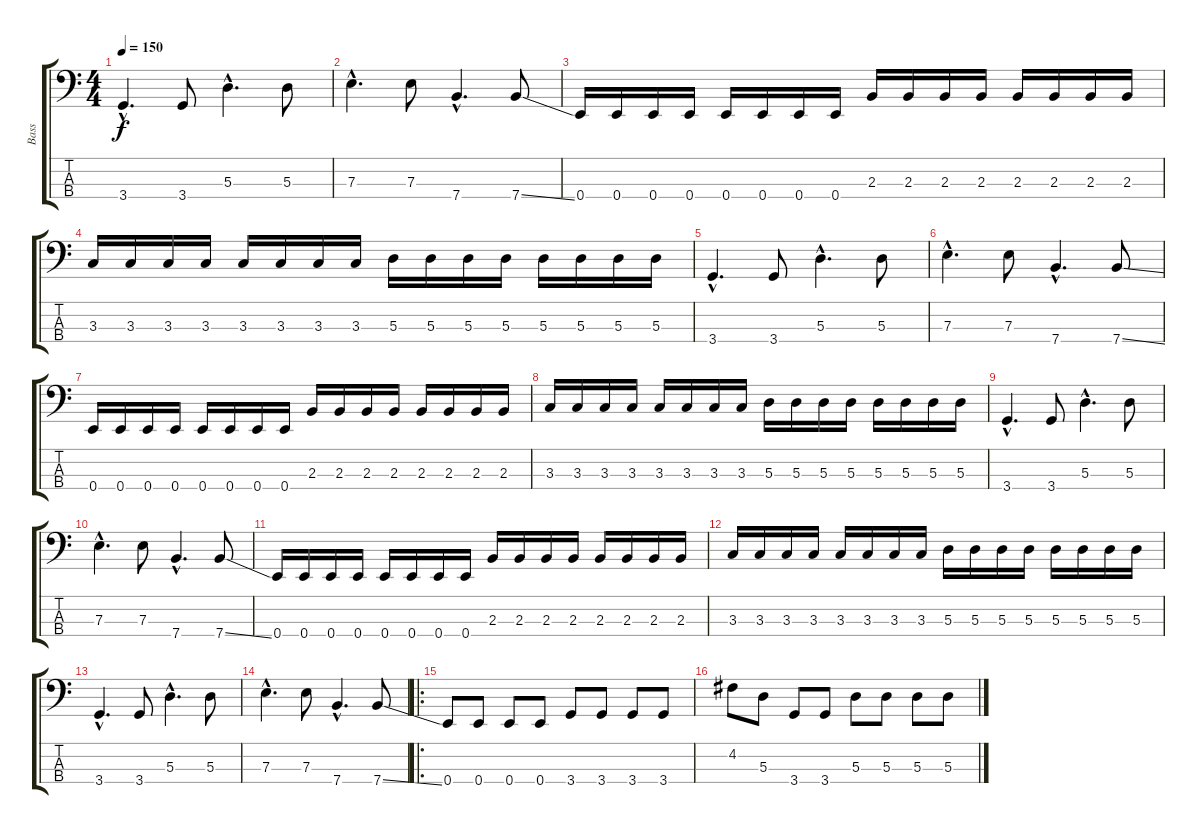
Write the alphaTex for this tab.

\track ("Bass" "Bass") {instrument electricbasspick}
\staff {score tabs}
\tuning (G2 D2 A1 E1) {hide}
\ts (4 4)
\tempo 150
\clef f4
\ks c
3.4{hac}.4{d dy f} 3.4.8 5.3{hac}.4{d} 5.3.8 |
7.3{hac}.4{d} 7.3.8 7.4{hac}.4{d} 7.4{ss}.8 |
0.4.16 0.4.16 0.4.16 0.4.16 0.4.16 0.4.16 0.4.16 0.4.16 2.3.16 2.3.16 2.3.16 2.3.16 2.3.16 2.3.16 2.3.16 2.3.16 |
3.3.16 3.3.16 3.3.16 3.3.16 3.3.16 3.3.16 3.3.16 3.3.16 5.3.16 5.3.16 5.3.16 5.3.16 5.3.16 5.3.16 5.3.16 5.3.16 |
3.4{hac}.4{d} 3.4.8 5.3{hac}.4{d} 5.3.8 |
7.3{hac}.4{d} 7.3.8 7.4{hac}.4{d} 7.4{ss}.8 |
0.4.16 0.4.16 0.4.16 0.4.16 0.4.16 0.4.16 0.4.16 0.4.16 2.3.16 2.3.16 2.3.16 2.3.16 2.3.16 2.3.16 2.3.16 2.3.16 |
3.3.16 3.3.16 3.3.16 3.3.16 3.3.16 3.3.16 3.3.16 3.3.16 5.3.16 5.3.16 5.3.16 5.3.16 5.3.16 5.3.16 5.3.16 5.3.16 |
3.4{hac}.4{d} 3.4.8 5.3{hac}.4{d} 5.3.8 |
7.3{hac}.4{d} 7.3.8 7.4{hac}.4{d} 7.4{ss}.8 |
0.4.16 0.4.16 0.4.16 0.4.16 0.4.16 0.4.16 0.4.16 0.4.16 2.3.16 2.3.16 2.3.16 2.3.16 2.3.16 2.3.16 2.3.16 2.3.16 |
3.3.16 3.3.16 3.3.16 3.3.16 3.3.16 3.3.16 3.3.16 3.3.16 5.3.16 5.3.16 5.3.16 5.3.16 5.3.16 5.3.16 5.3.16 5.3.16 |
3.4{hac}.4{d} 3.4.8 5.3{hac}.4{d} 5.3.8 |
7.3{hac}.4{d} 7.3.8 7.4{hac}.4{d} 7.4{ss}.8 |
\ro
0.4.8 0.4.8 0.4.8 0.4.8 3.4.8 3.4.8 3.4.8 3.4.8 |
4.2.8 5.3.8 3.4.8 3.4.8 5.3.8 5.3.8 5.3.8 5.3.8
